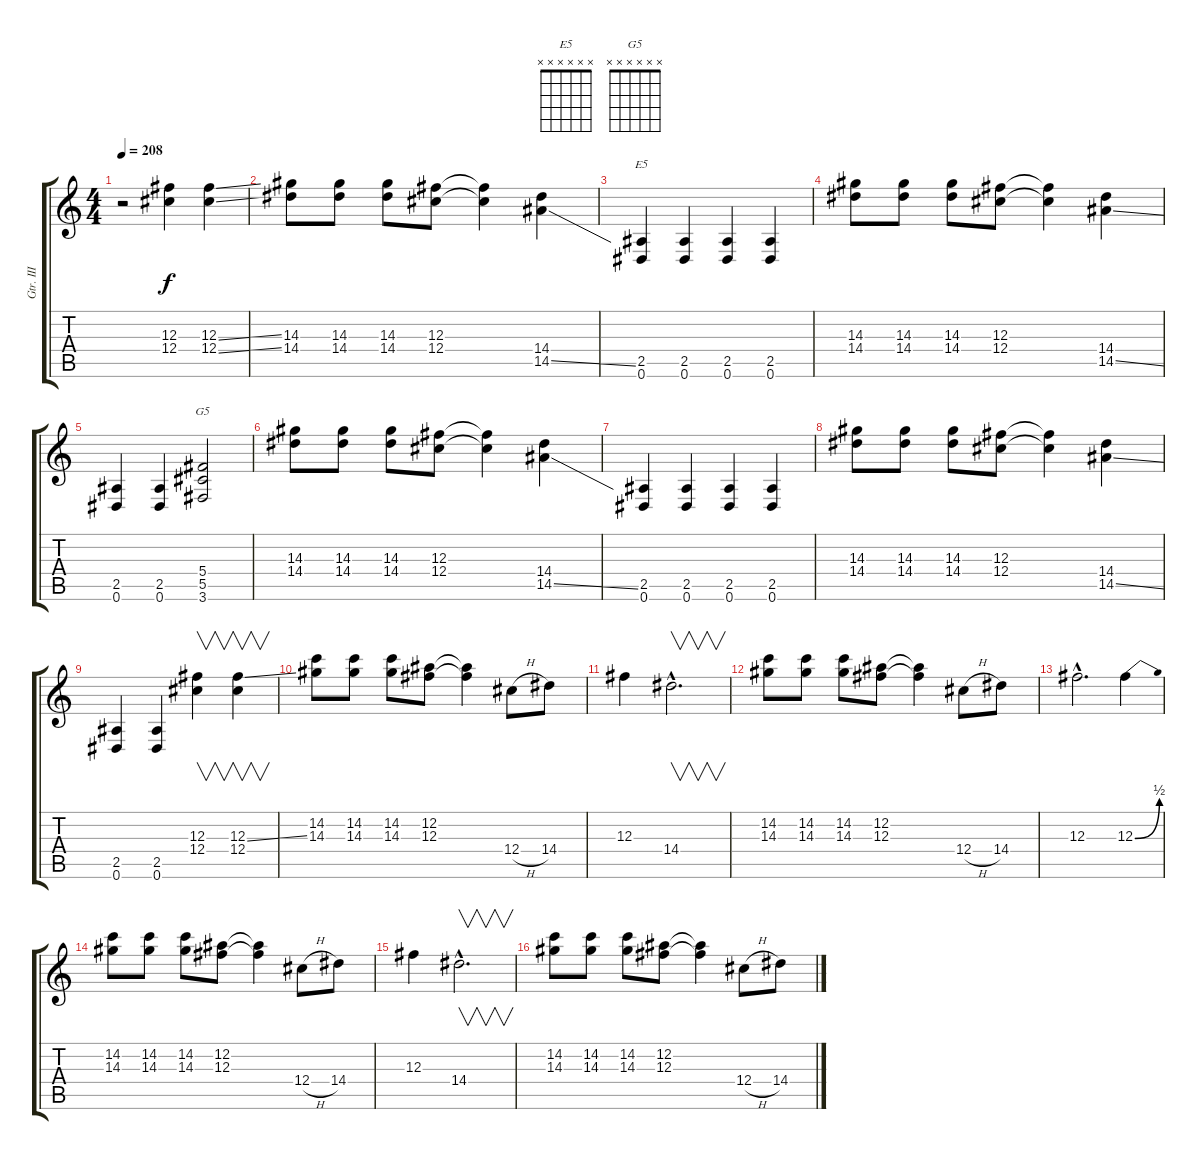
\track ("Gtr. III" "Gtr. III") {instrument distortionguitar}
\staff {score tabs}
\tuning (Eb4 Bb3 Gb3 Db3 Ab2 Eb2) {hide}
\chord ("E5" x x x x x x) {firstfret 0}
\chord ("G5" x x x x x x) {firstfret 0}
\ts (4 4)
\tempo 208
\clef g2
\ks c
r.2{dy f} (12.3 12.4).4 (12.3{ss} 12.4{ss}).4 |
(14.3 14.4).8 (14.3 14.4).8 (14.3 14.4).8 (12.3 12.4).8 (12.3{t} 12.4{t}).4 (14.4 14.5{ss}).4 |
(2.5 0.6).4{ch "E5"} (2.5 0.6).4 (2.5 0.6).4 (2.5 0.6).4 |
(14.3 14.4).8 (14.3 14.4).8 (14.3 14.4).8 (12.3 12.4).8 (12.3{t} 12.4{t}).4 (14.4 14.5{ss}).4 |
(2.5 0.6).4 (2.5 0.6).4 (5.4 5.5 3.6).2{ch "G5"} |
(14.3 14.4).8 (14.3 14.4).8 (14.3 14.4).8 (12.3 12.4).8 (12.3{t} 12.4{t}).4 (14.4 14.5{ss}).4 |
(2.5 0.6).4 (2.5 0.6).4 (2.5 0.6).4 (2.5 0.6).4 |
(14.3 14.4).8 (14.3 14.4).8 (14.3 14.4).8 (12.3 12.4).8 (12.3{t} 12.4{t}).4 (14.4 14.5{ss}).4 |
(2.5 0.6).4 (2.5 0.6).4 (12.3 12.4).4{v} (12.3{ss} 12.4).4{v} |
(14.2 14.3).8 (14.2 14.3).8 (14.2 14.3).8 (12.2 12.3).8 (12.2{t} 12.3{t}).4 12.4{h}.8 14.4.8 |
12.3.4 14.4{hac}.2{v d} |
(14.2 14.3).8 (14.2 14.3).8 (14.2 14.3).8 (12.2 12.3).8 (12.2{t} 12.3{t}).4 12.4{h}.8 14.4.8 |
12.3{hac}.2{d} 12.3{be (bend 0 0 60 2)}.4 |
(14.2 14.3).8 (14.2 14.3).8 (14.2 14.3).8 (12.2 12.3).8 (12.2{t} 12.3{t}).4 12.4{h}.8 14.4.8 |
12.3.4 14.4{hac}.2{v d} |
(14.2 14.3).8 (14.2 14.3).8 (14.2 14.3).8 (12.2 12.3).8 (12.2{t} 12.3{t}).4 12.4{h}.8 14.4.8
